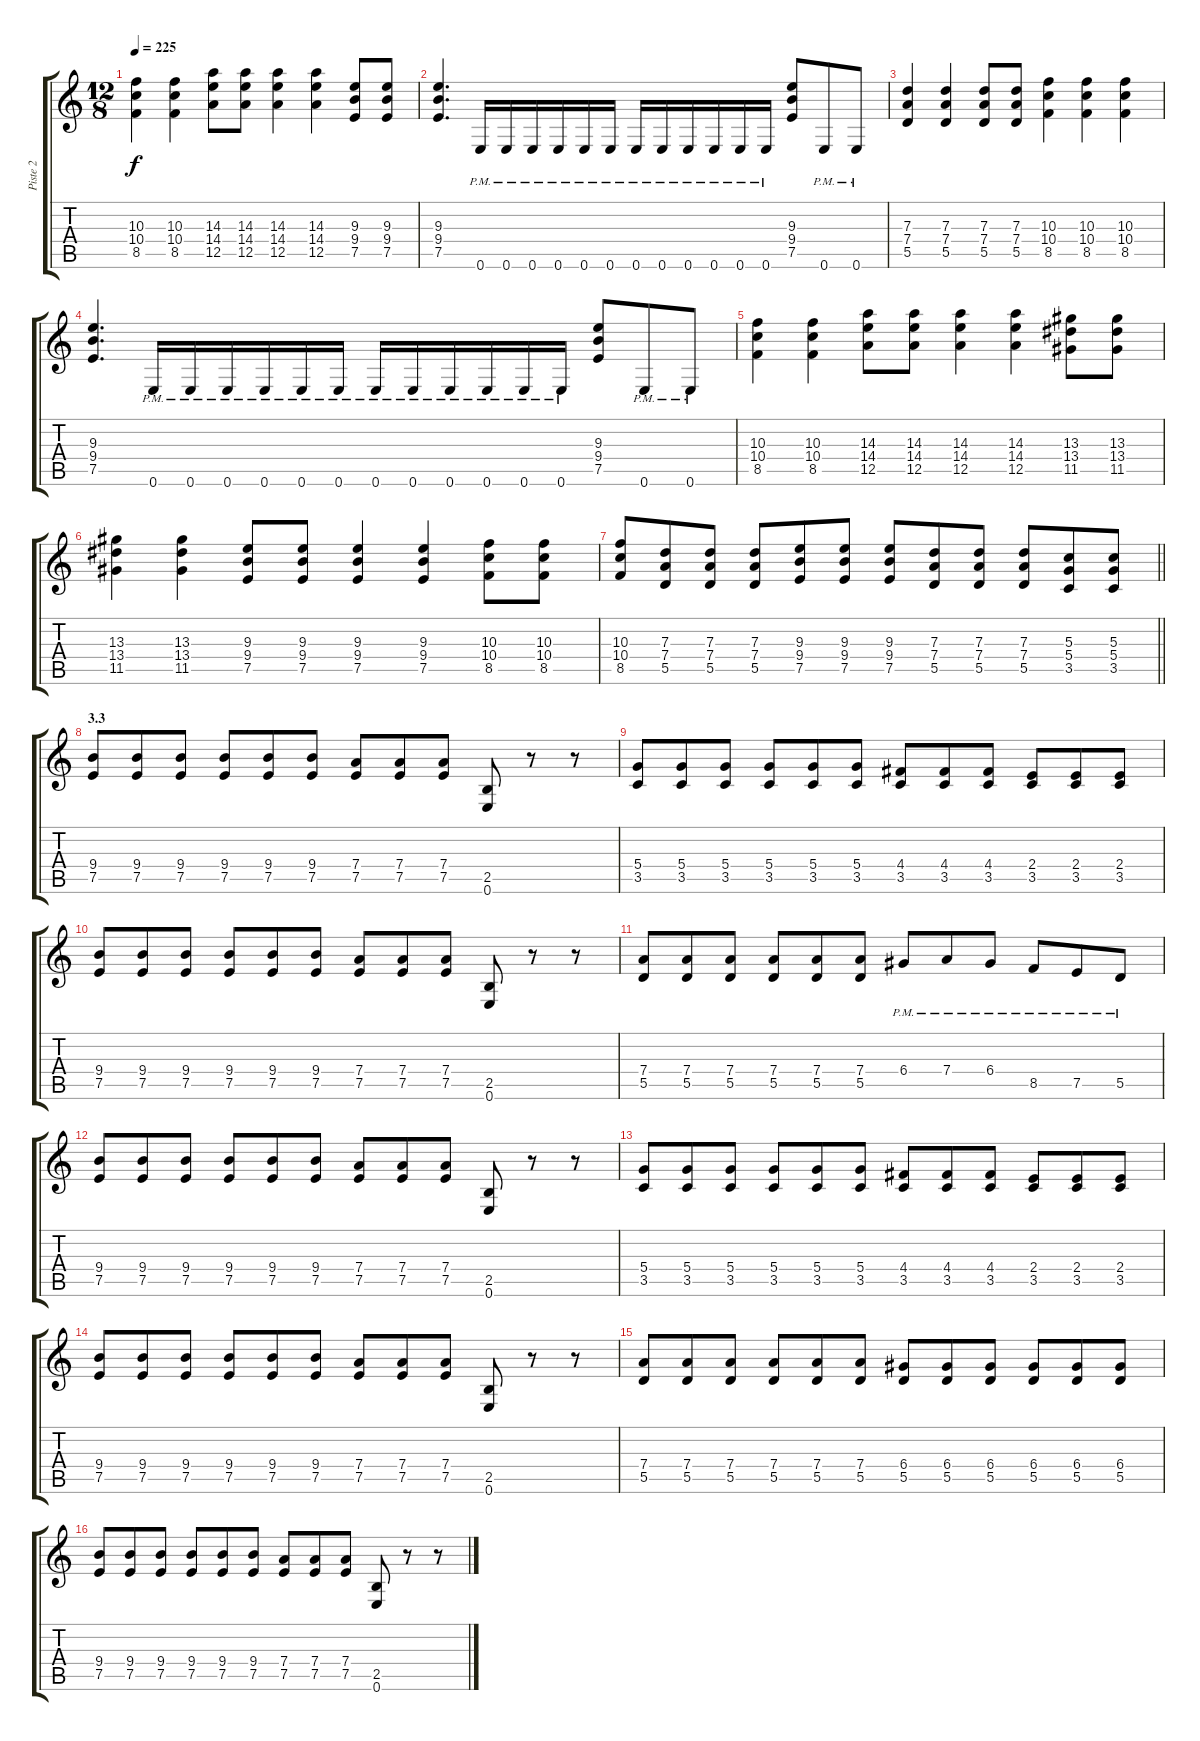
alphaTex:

\track ("Piste 2" "Piste 2") {instrument distortionguitar}
\staff {score tabs}
\tuning (E4 B3 G3 D3 A2 E2) {hide}
\ts (12 8)
\tempo 225
\clef g2
\ks c
(10.3 10.4 8.5).4{dy f} (10.3 10.4 8.5).4 (14.3 14.4 12.5).8 (14.3 14.4 12.5).8 (14.3 14.4 12.5).4 (14.3 14.4 12.5).4 (9.3 9.4 7.5).8 (9.3 9.4 7.5).8 |
(9.3 9.4 7.5).4{d} 0.6{pm}.16 0.6{pm}.16 0.6{pm}.16 0.6{pm}.16 0.6{pm}.16 0.6{pm}.16 0.6{pm}.16 0.6{pm}.16 0.6{pm}.16 0.6{pm}.16 0.6{pm}.16 0.6{pm}.16 (9.3 9.4 7.5).8 0.6{pm}.8 0.6{pm}.8 |
(7.3 7.4 5.5).4 (7.3 7.4 5.5).4 (7.3 7.4 5.5).8 (7.3 7.4 5.5).8 (10.3 10.4 8.5).4 (10.3 10.4 8.5).4 (10.3 10.4 8.5).4 |
(9.3 9.4 7.5).4{d} 0.6{pm}.16 0.6{pm}.16 0.6{pm}.16 0.6{pm}.16 0.6{pm}.16 0.6{pm}.16 0.6{pm}.16 0.6{pm}.16 0.6{pm}.16 0.6{pm}.16 0.6{pm}.16 0.6{pm}.16 (9.3 9.4 7.5).8 0.6{pm}.8 0.6{pm}.8 |
(10.3 10.4 8.5).4 (10.3 10.4 8.5).4 (14.3 14.4 12.5).8 (14.3 14.4 12.5).8 (14.3 14.4 12.5).4 (14.3 14.4 12.5).4 (13.3 13.4 11.5).8 (13.3 13.4 11.5).8 |
(13.3 13.4 11.5).4 (13.3 13.4 11.5).4 (9.3 9.4 7.5).8 (9.3 9.4 7.5).8 (9.3 9.4 7.5).4 (9.3 9.4 7.5).4 (10.3 10.4 8.5).8 (10.3 10.4 8.5).8 |
\barLineRight lightlight
(10.3 10.4 8.5).8 (7.3 7.4 5.5).8 (7.3 7.4 5.5).8 (7.3 7.4 5.5).8 (9.3 9.4 7.5).8 (9.3 9.4 7.5).8 (9.3 9.4 7.5).8 (7.3 7.4 5.5).8 (7.3 7.4 5.5).8 (7.3 7.4 5.5).8 (5.3 5.4 3.5).8 (5.3 5.4 3.5).8 |
\section ("" "3.3")
(9.4 7.5).8{volume 16} (9.4 7.5).8 (9.4 7.5).8 (9.4 7.5).8 (9.4 7.5).8 (9.4 7.5).8 (7.4 7.5).8 (7.4 7.5).8 (7.4 7.5).8 (2.5 0.6).8 r.8 r.8 |
(5.4 3.5).8 (5.4 3.5).8 (5.4 3.5).8 (5.4 3.5).8 (5.4 3.5).8 (5.4 3.5).8 (4.4 3.5).8 (4.4 3.5).8 (4.4 3.5).8 (2.4 3.5).8 (2.4 3.5).8 (2.4 3.5).8 |
(9.4 7.5).8 (9.4 7.5).8 (9.4 7.5).8 (9.4 7.5).8 (9.4 7.5).8 (9.4 7.5).8 (7.4 7.5).8 (7.4 7.5).8 (7.4 7.5).8 (2.5 0.6).8 r.8 r.8 |
(7.4 5.5).8 (7.4 5.5).8 (7.4 5.5).8 (7.4 5.5).8 (7.4 5.5).8 (7.4 5.5).8 6.4{pm}.8 7.4{pm}.8 6.4{pm}.8 8.5{pm}.8 7.5{pm}.8 5.5{pm}.8 |
(9.4 7.5).8 (9.4 7.5).8 (9.4 7.5).8 (9.4 7.5).8 (9.4 7.5).8 (9.4 7.5).8 (7.4 7.5).8 (7.4 7.5).8 (7.4 7.5).8 (2.5 0.6).8 r.8 r.8 |
(5.4 3.5).8 (5.4 3.5).8 (5.4 3.5).8 (5.4 3.5).8 (5.4 3.5).8 (5.4 3.5).8 (4.4 3.5).8 (4.4 3.5).8 (4.4 3.5).8 (2.4 3.5).8 (2.4 3.5).8 (2.4 3.5).8 |
(9.4 7.5).8 (9.4 7.5).8 (9.4 7.5).8 (9.4 7.5).8 (9.4 7.5).8 (9.4 7.5).8 (7.4 7.5).8 (7.4 7.5).8 (7.4 7.5).8 (2.5 0.6).8 r.8 r.8 |
(7.4 5.5).8 (7.4 5.5).8 (7.4 5.5).8 (7.4 5.5).8 (7.4 5.5).8 (7.4 5.5).8 (6.4 5.5).8 (6.4 5.5).8 (6.4 5.5).8 (6.4 5.5).8 (6.4 5.5).8 (6.4 5.5).8 |
(9.4 7.5).8 (9.4 7.5).8 (9.4 7.5).8 (9.4 7.5).8 (9.4 7.5).8 (9.4 7.5).8 (7.4 7.5).8 (7.4 7.5).8 (7.4 7.5).8 (2.5 0.6).8 r.8 r.8
